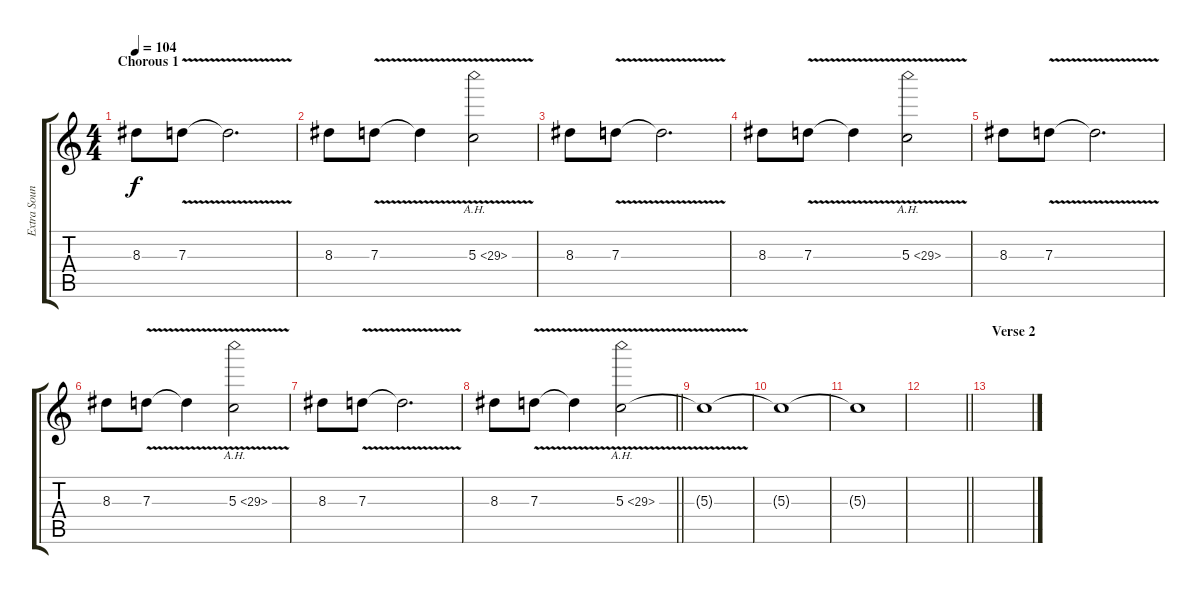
\track ("Extra Sound 2" "Extra Soun") {instrument distortionguitar}
\staff {score tabs}
\tuning (E4 B3 G3 D3 A2 D2) {hide}
\ts (4 4)
\section ("" "Chorous 1")
\tempo 104
\clef g2
\ks c
8.3.8{dy f} 7.3{v}.8 7.3{t}.2{d} |
8.3.8 7.3{v}.8 7.3{t}.4 5.3{ah 24 v}.2 |
8.3.8 7.3{v}.8 7.3{t}.2{d} |
8.3.8 7.3{v}.8 7.3{t}.4 5.3{ah 24 v}.2 |
8.3.8 7.3{v}.8 7.3{t}.2{d} |
8.3.8 7.3{v}.8 7.3{t}.4 5.3{ah 24 v}.2 |
8.3.8 7.3{v}.8 7.3{t}.2{d} |
\barLineRight lightlight
8.3.8 7.3{v}.8 7.3{t}.4 5.3{ah 24 v}.2 |
\section ("" "")
5.3{t}.1 |
5.3{t}.1 |
5.3{t}.1 |
\barLineRight lightlight
|
\section ("" "Verse 2")
